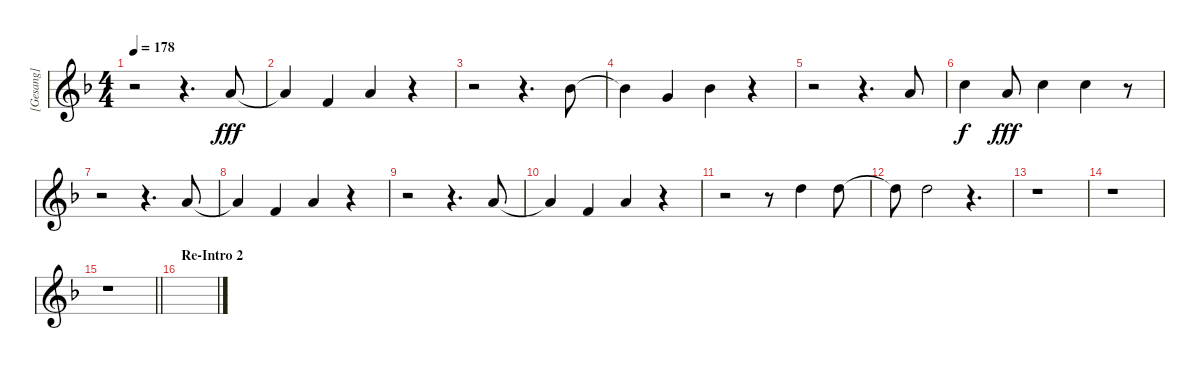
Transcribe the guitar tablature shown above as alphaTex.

\track ("[Gesang]" "[Gesang]") {instrument baritonesax}
\staff {score}
\tuning (E4 B3 G3 D3 A2 E2) {hide}
\ts (4 4)
\tempo 178
\clef g2
\ks dminor
r.2{dy fff} r.4{d} 10.2.8 |
10.2{t}.4 6.2.4 10.2.4 r.4 |
r.2 r.4{d} 11.2.8 |
11.2{t}.4 8.2.4 11.2.4 r.4 |
r.2 r.4{d} 10.2.8 |
13.2.4{dy f} 10.2.8{dy fff} 13.2.4 13.2.4 r.8 |
r.2 r.4{d} 10.2.8 |
10.2{t}.4 6.2.4 10.2.4 r.4 |
r.2 r.4{d} 10.2.8 |
10.2{t}.4 6.2.4 10.2.4 r.4 |
r.2 r.8 15.2.4 15.2.8 |
15.2{t}.8 15.2.2 r.4{d} |
r.1 |
r.1 |
\barLineRight lightlight
r.1 |
\section ("" "Re-Intro 2")
